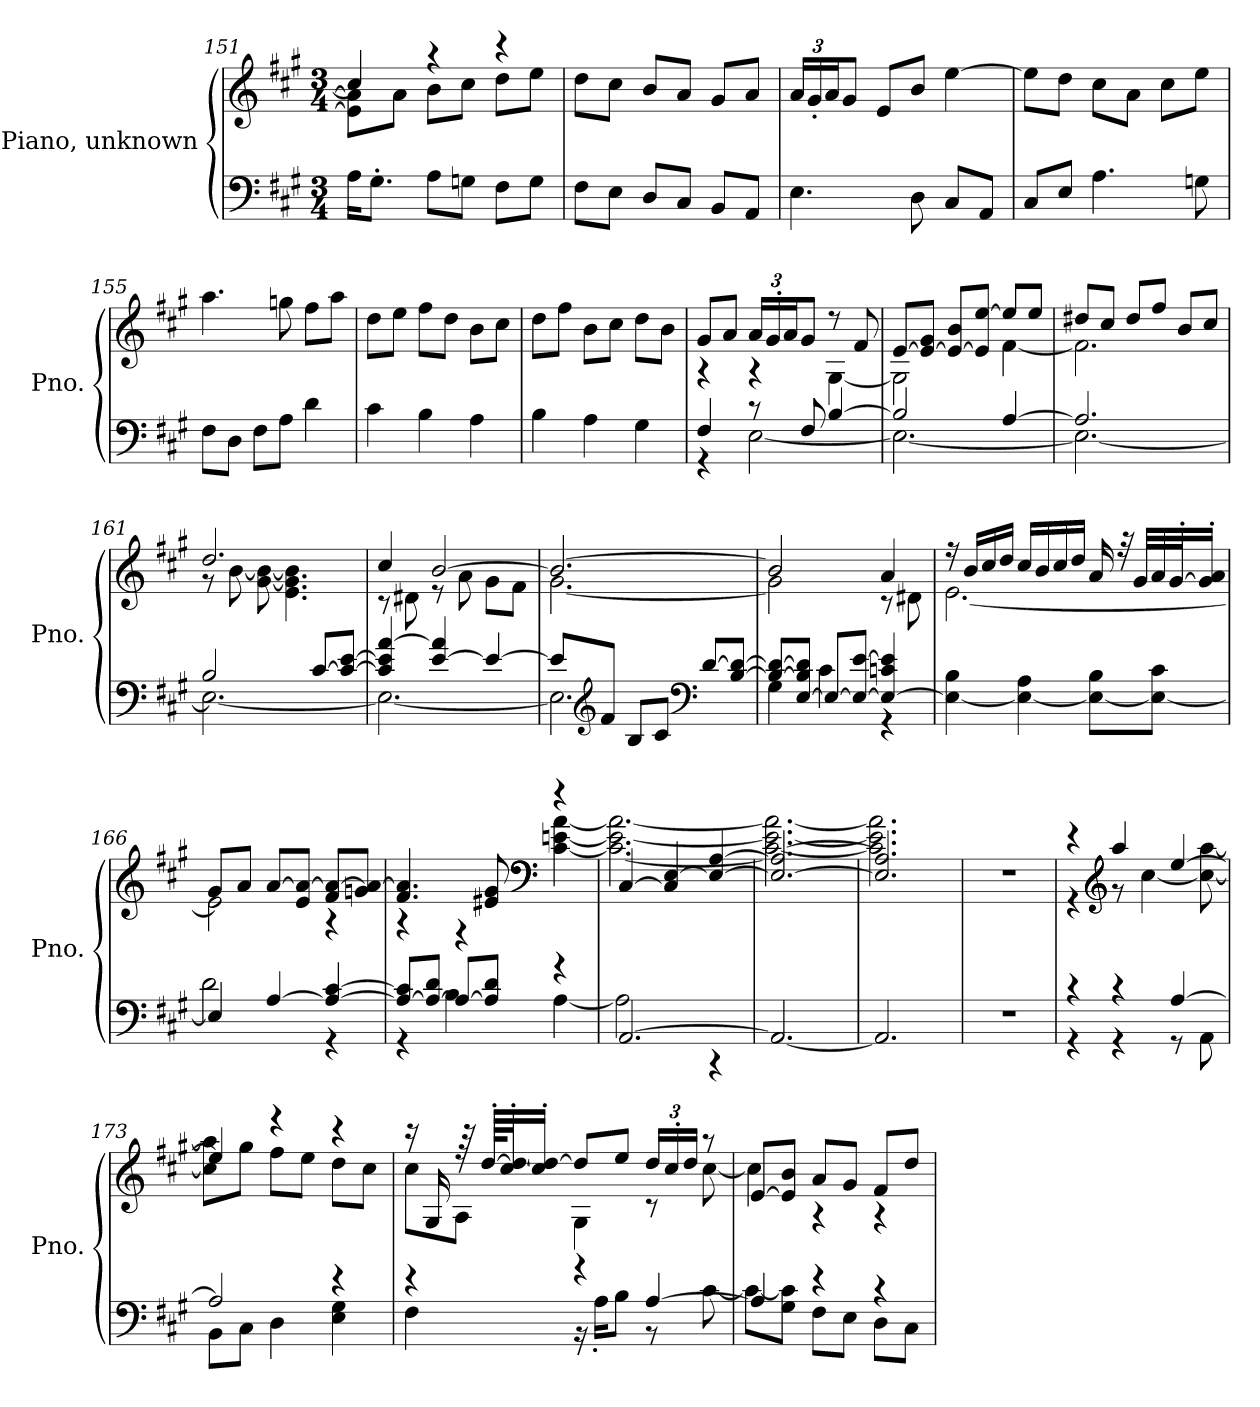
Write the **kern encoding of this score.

**kern	**kern
*part1	*part1
*staff2	*staff1
*I"Piano, unknown	*
*I'Pno.	*
!!LO:LB:g=z
*clefF4	*clefG2
*k[f#c#g#]	*k[f#c#g#]
*M3/4	*M3/4
=151	=151
*	*^
16A\KL	4cc#/]	8e\] 8a\]L
8.G#'\J	.	.
.	.	8a\J
8A\L	4r	8b\L
8Gn\J	.	8cc#\J
8F#\L	4r	8dd\L
8G\J	.	8ee\J
*	*v	*v
=152	=152
8F#\L	8dd\L
8E\J	8cc#\J
8D/L	8b/L
8C#/J	8a/J
8BB/L	8g#/L
8AA/J	8a/J
=153	=153
*	*Xbrackettup
4.E\	24a/LL
.	24g#'/
.	24a/J
.	8g#/J
.	8e/L
8D\	8b/J
8C#/L	[4ee\
8AA/J	.
=154	=154
8C#/L	8ee\L]
8E/J	8dd\J
4.A\	8cc#\L
.	8a\J
.	8cc#\L
8Gn\	8ee\J
=155	=155
8F#\L	4.aa\
8D\J	.
8F#\L	.
8A\J	8ggn\
4d\	8ff#\L
.	8aa\J
=156	=156
4c#\	8dd\L
.	8ee\J
4B\	8ff#\L
.	8dd\J
4A\	8b\L
.	8cc#\J
!!LO:LB:g=z
=157	=157
4B\	8dd\L
.	8ff#\J
4A\	8b\L
.	8cc#\J
4G#\	8dd\L
.	8b\J
=158	=158
*^	*^
4F#/	4r	8g#/L	4r
.	.	8a/J	.
8r	[2E\	24a/LL	4r
.	.	24g#'/	.
.	.	24a/J	.
8F#/	.	8g#/J	.
[4B/	.	8r	[4G#\
.	.	8f#/	.
=159	=159	=159	=159
2B/]	2.E\_	[8e/L	2G#\]
.	.	8e/_ 8g#/J	.
.	.	8e/_ 8b/L	.
.	.	8e/] [8ee/J	.
[4A/	.	8ee/L]	[4f#\
.	.	8ee/J	.
=160	=160	=160	=160
2.A/]	2.E\_	8dd#X/L	2.f#\]
.	.	8cc#/J	.
.	.	8dd#/L	.
.	.	8ff#/J	.
.	.	8b/L	.
.	.	8cc#/J	.
=161	=161	=161	=161
2B/	2.E\_	2.dd/	8r
.	.	.	[8b\
.	.	.	[8g#\ 8b\_
.	.	.	4.e\ 4.g#\] 4.b\]
[8c#/L	.	.	.
8c#/_ [8e/J	.	.	.
!!LO:LB:g=z	!!
=162	=162	=162	=162
4c#/] 4e/] [4a/	2.E\_	4cc#/	8r
.	.	.	8d#X\
[4e/ 4a/]	.	[2b/	8r
.	.	.	8a\
4e/_	.	.	8g#\L
.	.	.	8f#\J
=163	=163	=163	=163
8e/L]	2.E\]	2.b/_	[2.g#\
*clefG2	*	*	*
8f#/J	.	.	.
8B/L	.	.	.
8c#/J	.	.	.
*clefF4	*	*	*
[8d/L	.	.	.
[8B/ 8d/_J	.	.	.
=164	=164	=164	=164
8B/_ 8d/_L	4G#\	2b/]	2g#\]
[8E/ 8B/] 8d/]J	.	.	.
8E/L_	4c#\	.	.
8E/_ [8e/J	.	.	.
4E/_ 4cn/ 4e/]	4r	4a/	8r
.	.	.	8d#X\
*v	*v	*	*
!!LO:LB:g=z	!!
=165	=165	=165
4E\_ 4B\	16r	[2.e\
.	16b/LL	.
.	16cc#/	.
.	16dd/JJ	.
4E\_ 4A\	16cc#/LL	.
.	16b/	.
.	16cc#/	.
.	16dd/JJ	.
8E\_ 8B\L	16a/	.
.	32r	.
.	32g#/LLL	.
8E\_ 8c#\J	32a/	.
.	[32g#'/J	.
.	16g#/]' 16a/'JJ	.
=166	=166	=166
*^	*	*
4E/]	2d\	8g#/L	2e\]
.	.	8a/J	.
[4A/	.	[8a/L	.
.	.	8e/ 8a/_J	.
4A/_ [4c#/	4r	8f#/ 8a/_L	4r
.	.	8gn/ 8a/_J	.
=167	=167	=167	=167
8A/_ 8c#/]L	4r	4.f#/ 4.a/]	4r
8A/_ 8d/J	.	.	.
8A/L_	4B\	.	4r
8A/] 8d/J	.	8e#X/ 8g#/	.
*	*	*clefF4	*
4r	[4A\	4r	[4c#\ [4en\ [4a\
=168	=168	=168	=168
[2.AA/	2A\]	[4C#/	2.c#\_ 2.e\_ 2.a\_
.	.	4C#/] [4E/	.
.	4r	4E/_ [4A/	.
*v	*v	*	*
!!LO:PB:g=z	!!
=169	=169	=169
2.AA/_	2.E/_ 2.A/_	2.c#\_ 2.e\_ 2.a\_
=170	=170	=170
2.AA/]	2.E/] 2.A/]	2.c#\] 2.e\] 2.a\]
*	*v	*v
=171	=171
2.r	2.r
=172	=172
*^	*^
4r	4r	4r	4r
*	*	*clefG2	*
4r	4r	4aa/	8r
.	.	.	[4cc#\
[4A/	8r	[4ee/	.
.	8AA\	.	8cc#\_ [8aa\
=173	=173	=173	=173
2A/]	8BB\L	4ee/]	8cc#\] 8aa\]L
.	8C#\J	.	8gg#\J
.	4D\	4r	8ff#\L
.	.	.	8ee\J
4r	4E\ 4G#\	4r	8dd\L
.	.	.	8cc#\J
=174	=174	=174	=174
4r	4F#\	16r	8cc#\L
.	.	16G#/	.
.	.	64r	8A\J
.	.	[64dd'/KLLL	.
.	.	[32cc#/' 32dd/]'J	.
.	.	16cc#/]' [16dd/'JJ	.
4r	16r	8dd/L]	4G#\
.	16A'\KL	.	.
.	8B\J	8ee/J	.
[4A/	8r	24dd/LL	8r
.	.	24cc#'/	.
.	.	24dd/JJ	.
.	[8c#\	8r	[8cc#\
!!LO:LB:g=z	!!
=175	=175	=175	=175
4A/]	8c#\L_	[8e/L	4cc#\]
.	8G#\ 8c#\]J	8e/] 8b/J	.
4r	8F#\L	8a/L	4r
.	8E\J	8g#/J	.
4r	8D\L	8f#/L	4r
.	8C#\J	8dd/J	.
*v	*v	*	*
*	*v	*v
=	=
*-	*-
